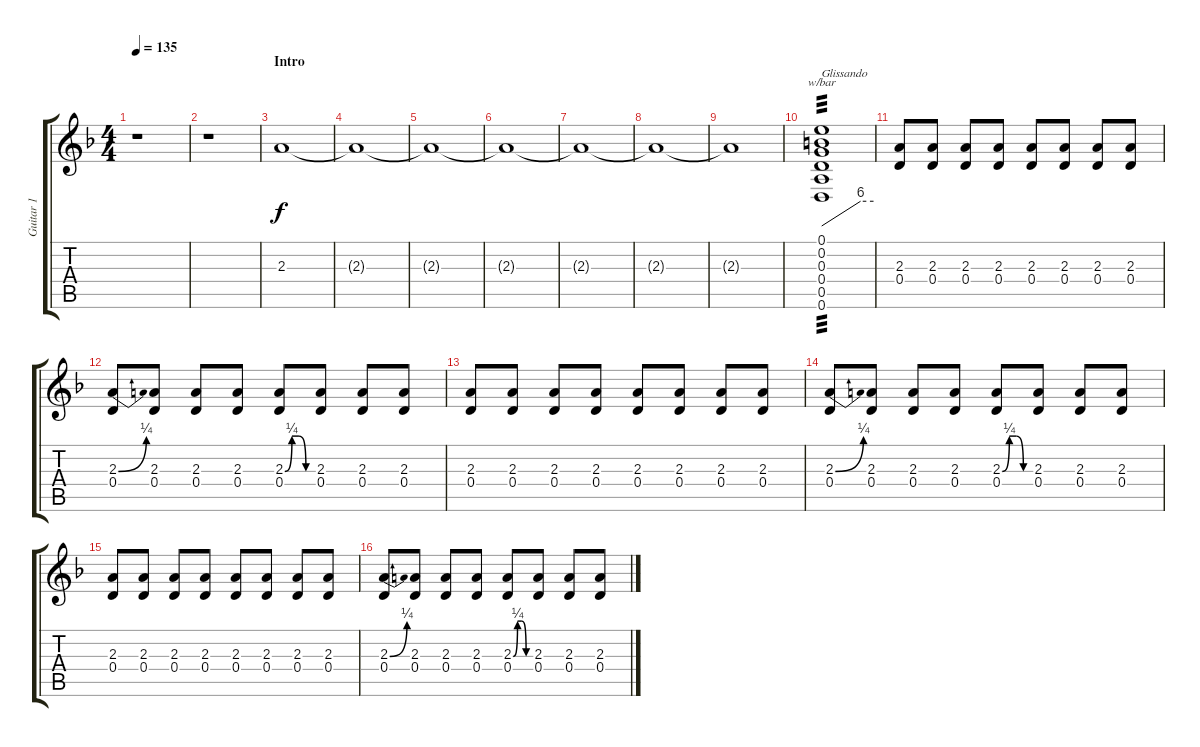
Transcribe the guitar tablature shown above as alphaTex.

\track ("Guitar 1" "Guitar 1") {instrument overdrivenguitar}
\staff {score tabs}
\tuning (E4 B3 G3 D3 A2 D2) {hide}
\ts (4 4)
\tempo 135
\clef g2
\ks f
r.1{dy f instrument overdrivenguitar} |
r.1 |
\section ("" "Intro")
2.3.1 |
2.3{t}.1 |
2.3{t}.1 |
2.3{t}.1 |
2.3{t}.1 |
2.3{t}.1 |
2.3{t}.1 |
(0.1 0.2 0.3 0.4 0.5 0.6).1{tbe (custom default 0 0 45 24 60 24) txt "Glissando" tp 3 instrument guitarharmonics} |
(2.3 0.4).8{instrument overdrivenguitar} (2.3 0.4).8 (2.3 0.4).8 (2.3 0.4).8 (2.3 0.4).8 (2.3 0.4).8 (2.3 0.4).8 (2.3 0.4).8 |
(2.3{be (bend 0 0 60 1)} 0.4).8 (2.3 0.4).8 (2.3 0.4).8 (2.3 0.4).8 (2.3{be (custom 0 0 15 1 30 1 45 0 60 0)} 0.4).8 (2.3 0.4).8 (2.3 0.4).8 (2.3 0.4).8 |
(2.3 0.4).8 (2.3 0.4).8 (2.3 0.4).8 (2.3 0.4).8 (2.3 0.4).8 (2.3 0.4).8 (2.3 0.4).8 (2.3 0.4).8 |
(2.3{be (bend 0 0 60 1)} 0.4).8 (2.3 0.4).8 (2.3 0.4).8 (2.3 0.4).8 (2.3{be (custom 0 0 15 1 30 1 45 0 60 0)} 0.4).8 (2.3 0.4).8 (2.3 0.4).8 (2.3 0.4).8 |
(2.3 0.4).8 (2.3 0.4).8 (2.3 0.4).8 (2.3 0.4).8 (2.3 0.4).8 (2.3 0.4).8 (2.3 0.4).8 (2.3 0.4).8 |
(2.3{be (bend 0 0 60 1)} 0.4).8 (2.3 0.4).8 (2.3 0.4).8 (2.3 0.4).8 (2.3{be (custom 0 0 15 1 30 1 45 0 60 0)} 0.4).8 (2.3 0.4).8 (2.3 0.4).8 (2.3 0.4).8
